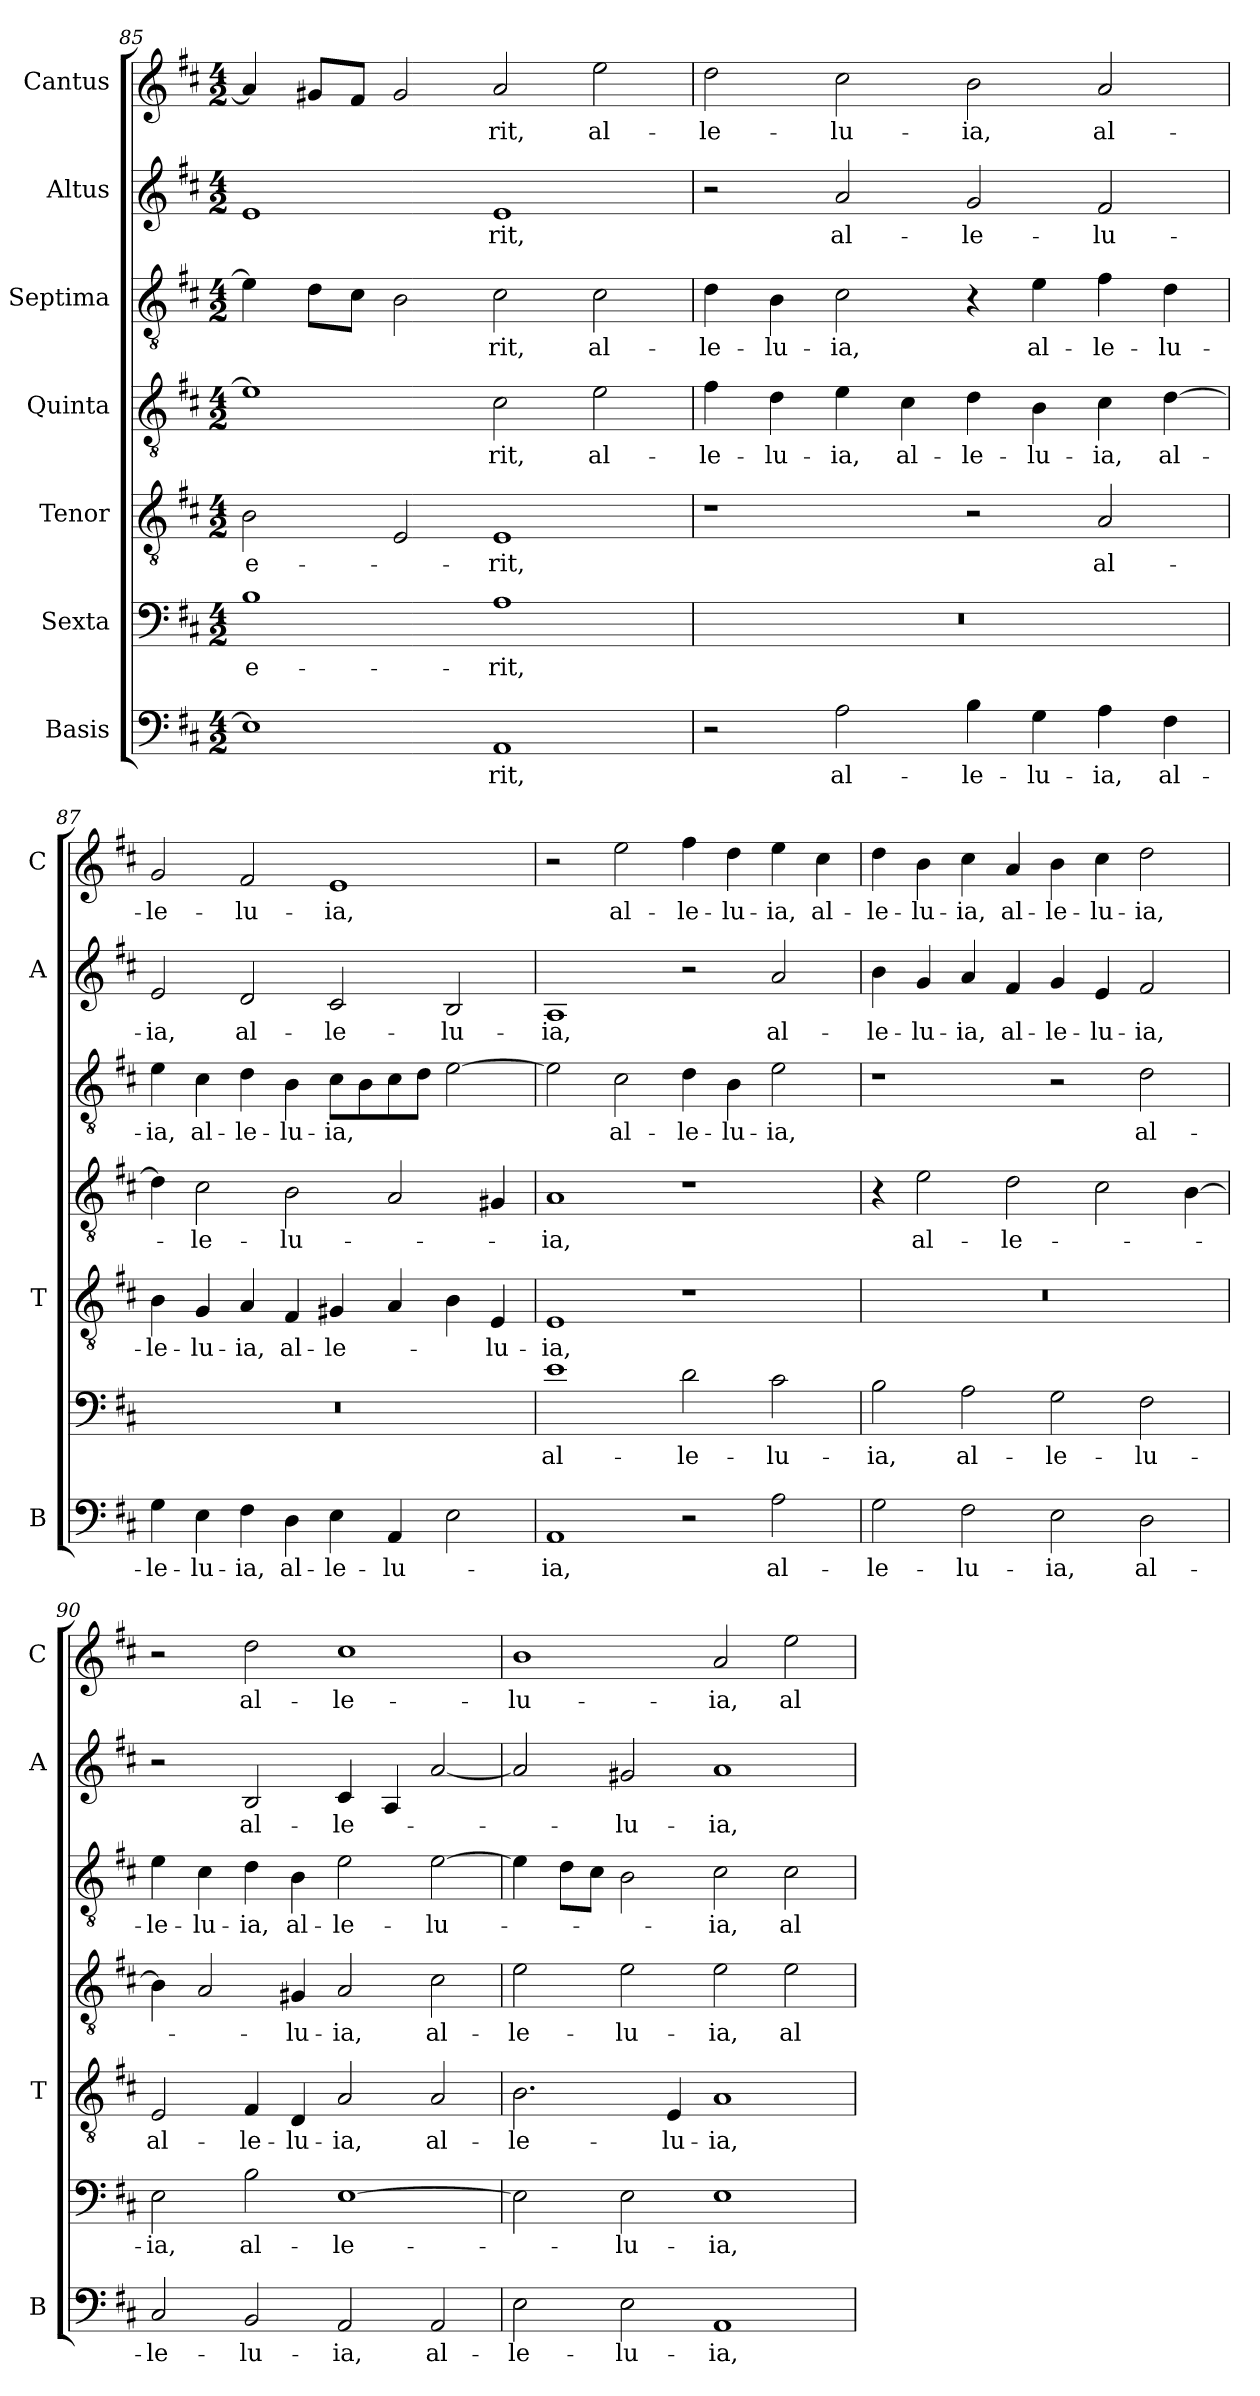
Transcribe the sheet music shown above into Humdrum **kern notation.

**kern	**text	**kern	**text	**kern	**text	**kern	**text	**kern	**text	**kern	**text	**kern	**text
*part7	*part7	*part6	*part6	*part5	*part5	*part4	*part4	*part3	*part3	*part2	*part2	*part1	*part1
*staff7	*staff7	*staff6	*staff6	*staff5	*staff5	*staff4	*staff4	*staff3	*staff3	*staff2	*staff2	*staff1	*staff1
*I"Basis	*	*I"Sexta	*	*I"Tenor	*	*I"Quinta	*	*I"Septima	*	*I"Altus	*	*I"Cantus	*
*I'B	*	*	*	*I'T	*	*	*	*	*	*I'A	*	*I'C	*
*clefF4	*	*clefF4	*	*clefGv2	*	*clefGv2	*	*clefGv2	*	*clefG2	*	*clefG2	*
*k[f#c#]	*	*k[f#c#]	*	*k[f#c#]	*	*k[f#c#]	*	*k[f#c#]	*	*k[f#c#]	*	*k[f#c#]	*
*D:	*	*D:	*	*D:	*	*D:	*	*D:	*	*D:	*	*D:	*
*M4/2	*	*M4/2	*	*M4/2	*	*M4/2	*	*M4/2	*	*M4/2	*	*M4/2	*
=85	=85	=85	=85	=85	=85	=85	=85	=85	=85	=85	=85	=85	=85
!	!	!	!LO:LY:b	!	!LO:LY:b	!	!	!	!	!	!	!	!
1E]	.	1B	e-	2B\	e-	1e]	.	4e\]	.	1e	.	4a/]	.
.	.	.	.	.	.	.	.	8d\L	.	.	.	8g#X/L	.
.	.	.	.	.	.	.	.	8c#\J	.	.	.	8f#/J	.
.	.	.	.	2E/	.	.	.	2B\	.	.	.	2g#/	.
!	!LO:LY:b	!	!LO:LY:b	!	!LO:LY:b	!	!LO:LY:b	!	!LO:LY:b	!	!LO:LY:b	!	!LO:LY:b
1AA	-rit,	1A	-rit,	1E	-rit,	2c#\	-rit,	2c#\	-rit,	1e	-rit,	2a/	-rit,
!	!	!	!	!	!	!	!LO:LY:b	!	!LO:LY:b	!	!	!	!LO:LY:b
.	.	.	.	.	.	2e\	al-	2c#\	al-	.	.	2ee\	al-
!!LO:LB:g=z
=86	=86	=86	=86	=86	=86	=86	=86	=86	=86	=86	=86	=86	=86
!	!	!	!	!	!	!	!LO:LY:b	!	!LO:LY:b	!	!	!	!LO:LY:b
2r	.	0r	.	1r	.	4f#\	-le-	4d\	-le-	2r	.	2dd\	-le-
!	!	!	!	!	!	!	!LO:LY:b	!	!LO:LY:b	!	!	!	!
.	.	.	.	.	.	4d\	-lu-	4B\	-lu-	.	.	.	.
!	!LO:LY:b	!	!	!	!	!	!LO:LY:b	!	!LO:LY:b	!	!LO:LY:b	!	!LO:LY:b
2A\	al-	.	.	.	.	4e\	-ia,	2c#\	-ia,	2a/	al-	2cc#\	-lu-
!	!	!	!	!	!	!	!LO:LY:b	!	!	!	!	!	!
.	.	.	.	.	.	4c#\	al-	.	.	.	.	.	.
!	!LO:LY:b	!	!	!	!	!	!LO:LY:b	!	!	!	!LO:LY:b	!	!LO:LY:b
4B\	-le-	.	.	2r	.	4d\	-le-	4r	.	2g/	-le-	2b\	-ia,
!	!LO:LY:b	!	!	!	!	!	!LO:LY:b	!	!LO:LY:b	!	!	!	!
4G\	-lu-	.	.	.	.	4B\	-lu-	4e\	al-	.	.	.	.
!	!LO:LY:b	!	!	!	!LO:LY:b	!	!LO:LY:b	!	!LO:LY:b	!	!LO:LY:b	!	!LO:LY:b
4A\	-ia,	.	.	2A/	al-	4c#\	-ia,	4f#\	-le-	2f#/	-lu-	2a/	al-
!	!LO:LY:b	!	!	!	!	!	!LO:LY:b	!	!LO:LY:b	!	!	!	!
4F#\	al-	.	.	.	.	[4d\	al-	4d\	-lu-	.	.	.	.
=87	=87	=87	=87	=87	=87	=87	=87	=87	=87	=87	=87	=87	=87
!	!LO:LY:b	!	!	!	!LO:LY:b	!	!	!	!LO:LY:b	!	!LO:LY:b	!	!LO:LY:b
4G\	-le-	0r	.	4B\	-le-	4d\]	.	4e\	-ia,	2e/	-ia,	2g/	-le-
!	!LO:LY:b	!	!	!	!LO:LY:b	!	!LO:LY:b	!	!LO:LY:b	!	!	!	!
4E\	-lu-	.	.	4G/	-lu-	2c#\	-le-	4c#\	al-	.	.	.	.
!	!LO:LY:b	!	!	!	!LO:LY:b	!	!	!	!LO:LY:b	!	!LO:LY:b	!	!LO:LY:b
4F#\	-ia,	.	.	4A/	-ia,	.	.	4d\	-le-	2d/	al-	2f#/	-lu-
!	!LO:LY:b	!	!	!	!LO:LY:b	!	!LO:LY:b	!	!LO:LY:b	!	!	!	!
4D\	al-	.	.	4F#/	al-	2B\	-lu-	4B\	-lu-	.	.	.	.
!	!LO:LY:b	!	!	!	!LO:LY:b	!	!	!	!LO:LY:b	!	!LO:LY:b	!	!LO:LY:b
4E\	-le-	.	.	4G#X/	-le-	.	.	8c#\L	-ia,	2c#/	-le-	1e	-ia,
.	.	.	.	.	.	.	.	8B\	.	.	.	.	.
!	!LO:LY:b	!	!	!	!	!	!	!	!	!	!	!	!
4AA/	-lu-	.	.	4A/	.	2A/	.	8c#\	.	.	.	.	.
.	.	.	.	.	.	.	.	8d\J	.	.	.	.	.
!	!	!	!	!	!	!	!	!	!	!	!LO:LY:b	!	!
2E\	.	.	.	4B\	.	.	.	[2e\	.	2B/	-lu-	.	.
!	!	!	!	!	!LO:LY:b	!	!	!	!	!	!	!	!
.	.	.	.	4E/	-lu-	4G#X/	.	.	.	.	.	.	.
=88	=88	=88	=88	=88	=88	=88	=88	=88	=88	=88	=88	=88	=88
!	!LO:LY:b	!	!LO:LY:b	!	!LO:LY:b	!	!LO:LY:b	!	!	!	!LO:LY:b	!	!
1AA	-ia,	1e	al-	1E	-ia,	1A	-ia,	2e\]	.	1A	-ia,	2r	.
!	!	!	!	!	!	!	!	!	!LO:LY:b	!	!	!	!LO:LY:b
.	.	.	.	.	.	.	.	2c#\	al-	.	.	2ee\	al-
!	!	!	!LO:LY:b	!	!	!	!	!	!LO:LY:b	!	!	!	!LO:LY:b
2r	.	2d\	-le-	1r	.	1r	.	4d\	-le-	2r	.	4ff#\	-le-
!	!	!	!	!	!	!	!	!	!LO:LY:b	!	!	!	!LO:LY:b
.	.	.	.	.	.	.	.	4B\	-lu-	.	.	4dd\	-lu-
!	!LO:LY:b	!	!LO:LY:b	!	!	!	!	!	!LO:LY:b	!	!LO:LY:b	!	!LO:LY:b
2A\	al-	2c#\	-lu-	.	.	.	.	2e\	-ia,	2a/	al-	4ee\	-ia,
!	!	!	!	!	!	!	!	!	!	!	!	!	!LO:LY:b
.	.	.	.	.	.	.	.	.	.	.	.	4cc#\	al-
=89	=89	=89	=89	=89	=89	=89	=89	=89	=89	=89	=89	=89	=89
!	!LO:LY:b	!	!LO:LY:b	!	!	!	!	!	!	!	!LO:LY:b	!	!LO:LY:b
2G\	-le-	2B\	-ia,	0r	.	4r	.	1r	.	4b\	-le-	4dd\	-le-
!	!	!	!	!	!	!	!LO:LY:b	!	!	!	!LO:LY:b	!	!LO:LY:b
.	.	.	.	.	.	2e\	al-	.	.	4g/	-lu-	4b\	-lu-
!	!LO:LY:b	!	!LO:LY:b	!	!	!	!	!	!	!	!LO:LY:b	!	!LO:LY:b
2F#\	-lu-	2A\	al-	.	.	.	.	.	.	4a/	-ia,	4cc#\	-ia,
!	!	!	!	!	!	!	!LO:LY:b	!	!	!	!LO:LY:b	!	!LO:LY:b
.	.	.	.	.	.	2d\	-le-	.	.	4f#/	al-	4a/	al-
!	!LO:LY:b	!	!LO:LY:b	!	!	!	!	!	!	!	!LO:LY:b	!	!LO:LY:b
2E\	-ia,	2G\	-le-	.	.	.	.	2r	.	4g/	-le-	4b\	-le-
!	!	!	!	!	!	!	!	!	!	!	!LO:LY:b	!	!LO:LY:b
.	.	.	.	.	.	2c#\	.	.	.	4e/	-lu-	4cc#\	-lu-
!	!LO:LY:b	!	!LO:LY:b	!	!	!	!	!	!LO:LY:b	!	!LO:LY:b	!	!LO:LY:b
2D\	al-	2F#\	-lu-	.	.	.	.	2d\	al-	2f#/	-ia,	2dd\	-ia,
.	.	.	.	.	.	[4B\	.	.	.	.	.	.	.
!!LO:PB:g=z
=90	=90	=90	=90	=90	=90	=90	=90	=90	=90	=90	=90	=90	=90
!	!LO:LY:b	!	!LO:LY:b	!	!LO:LY:b	!	!	!	!LO:LY:b	!	!	!	!
2C#/	-le-	2E\	-ia,	2E/	al-	4B\]	.	4e\	-le-	2r	.	2r	.
!	!	!	!	!	!	!	!	!	!LO:LY:b	!	!	!	!
.	.	.	.	.	.	2A/	.	4c#\	-lu-	.	.	.	.
!	!LO:LY:b	!	!LO:LY:b	!	!LO:LY:b	!	!	!	!LO:LY:b	!	!LO:LY:b	!	!LO:LY:b
2BB/	-lu-	2B\	al-	4F#/	-le-	.	.	4d\	-ia,	2B/	al-	2dd\	al-
!	!	!	!	!	!LO:LY:b	!	!LO:LY:b	!	!LO:LY:b	!	!	!	!
.	.	.	.	4D/	-lu-	4G#X/	-lu-	4B\	al-	.	.	.	.
!	!LO:LY:b	!	!LO:LY:b	!	!LO:LY:b	!	!LO:LY:b	!	!LO:LY:b	!	!LO:LY:b	!	!LO:LY:b
2AA/	-ia,	[1E	-le-	2A/	-ia,	2A/	-ia,	2e\	-le-	4c#/	-le-	1cc#	-le-
.	.	.	.	.	.	.	.	.	.	4A/	.	.	.
!	!LO:LY:b	!	!	!	!LO:LY:b	!	!LO:LY:b	!	!LO:LY:b	!	!	!	!
2AA/	al-	.	.	2A/	al-	2c#\	al-	[2e\	-lu-	[2a/	.	.	.
=91	=91	=91	=91	=91	=91	=91	=91	=91	=91	=91	=91	=91	=91
!	!LO:LY:b	!	!	!	!LO:LY:b	!	!LO:LY:b	!	!	!	!	!	!LO:LY:b
2E\	-le-	2E\]	.	2.B\	-le-	2e\	-le-	4e\]	.	2a/]	.	1b	-lu-
.	.	.	.	.	.	.	.	8d\L	.	.	.	.	.
.	.	.	.	.	.	.	.	8c#\J	.	.	.	.	.
!	!LO:LY:b	!	!LO:LY:b	!	!	!	!LO:LY:b	!	!	!	!LO:LY:b	!	!
2E\	-lu-	2E\	-lu-	.	.	2e\	-lu-	2B\	.	2g#X/	-lu-	.	.
!	!	!	!	!	!LO:LY:b	!	!	!	!	!	!	!	!
.	.	.	.	4E/	-lu-	.	.	.	.	.	.	.	.
!	!LO:LY:b	!	!LO:LY:b	!	!LO:LY:b	!	!LO:LY:b	!	!LO:LY:b	!	!LO:LY:b	!	!LO:LY:b
1AA	-ia,	1E	-ia,	1A	-ia,	2e\	-ia,	2c#\	-ia,	1a	-ia,	2a/	-ia,
!	!	!	!	!	!	!	!LO:LY:b	!	!LO:LY:b	!	!	!	!LO:LY:b
.	.	.	.	.	.	2e\	al-	2c#\	al-	.	.	2ee\	al-
=	=	=	=	=	=	=	=	=	=	=	=	=	=
*-	*-	*-	*-	*-	*-	*-	*-	*-	*-	*-	*-	*-	*-
